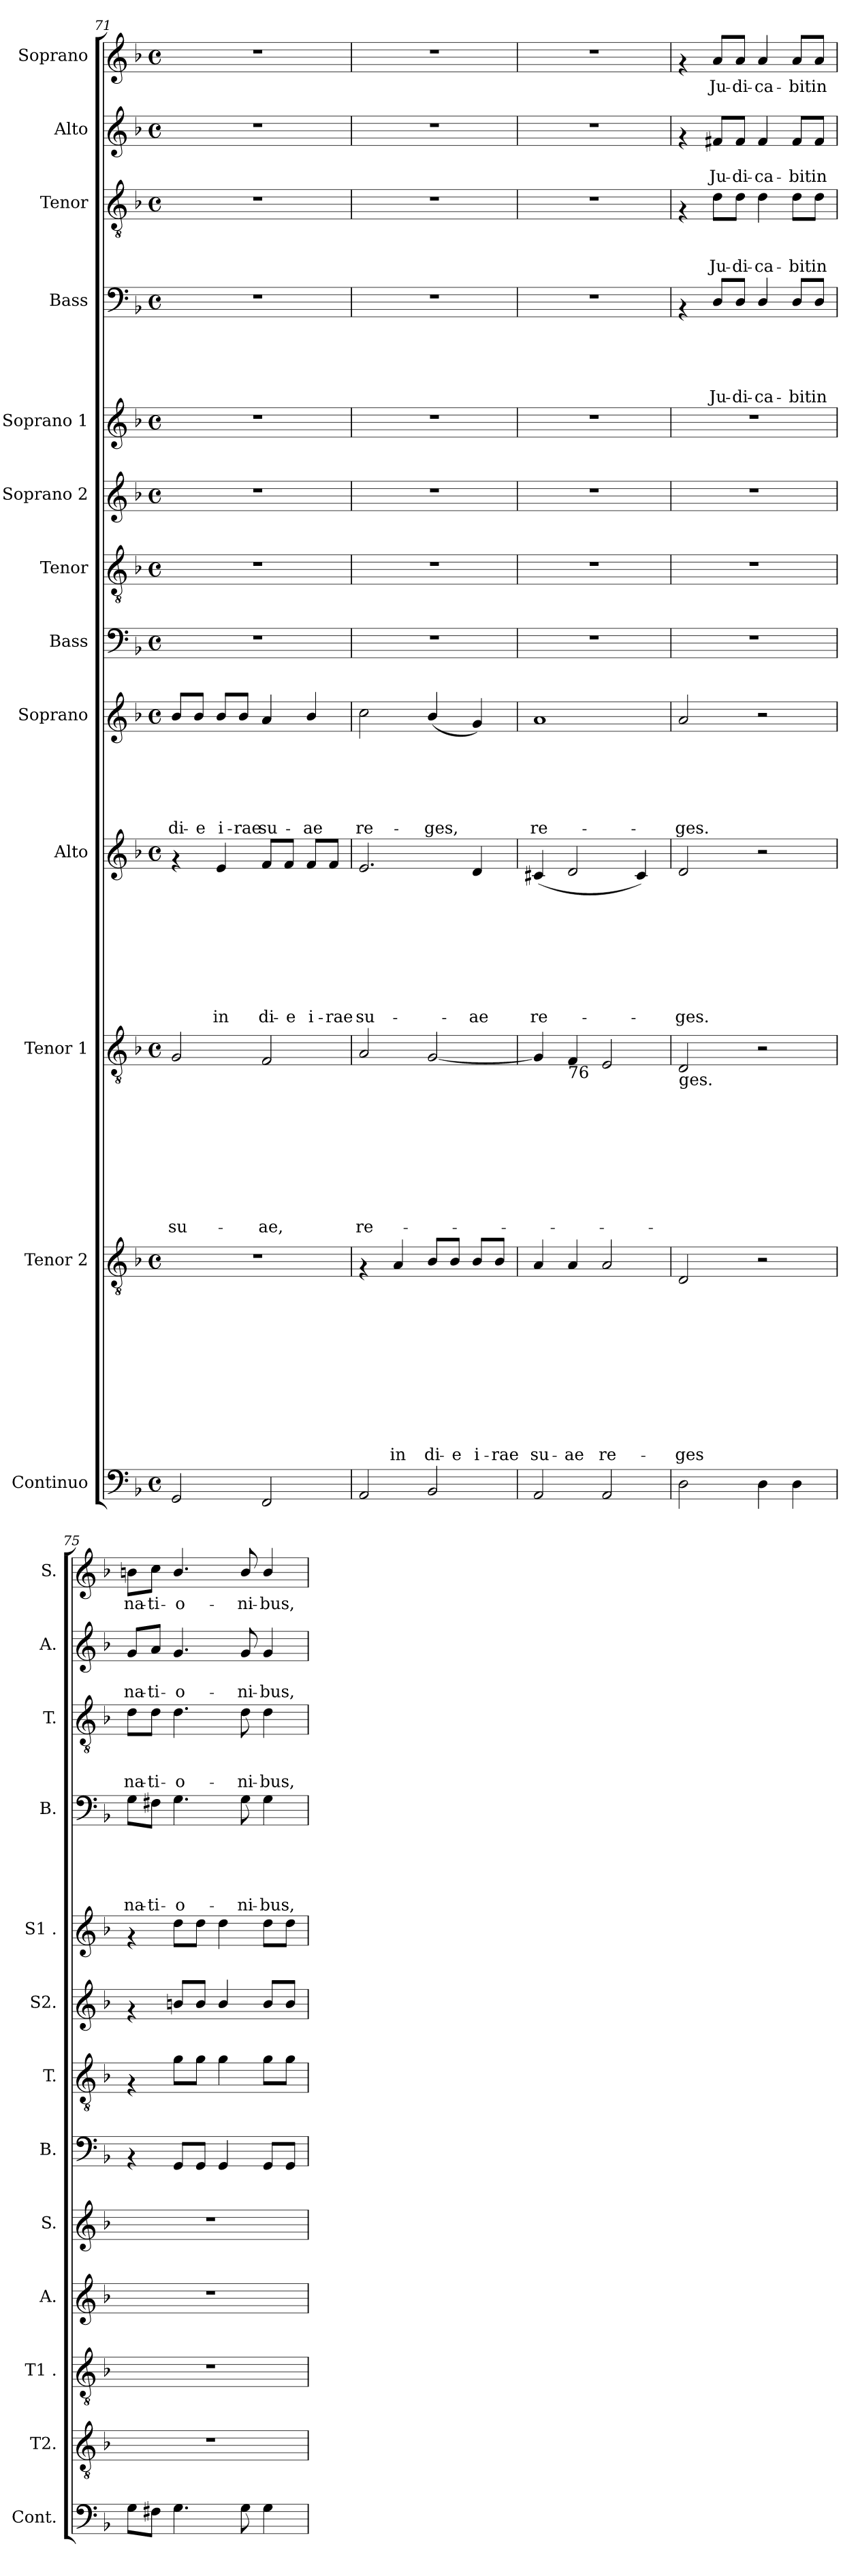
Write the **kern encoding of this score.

**kern	**kern	**text	**text	**text	**text	**text	**text	**text	**text	**text	**text	**text	**kern	**text	**text	**text	**text	**text	**text	**text	**text	**text	**kern	**text	**text	**text	**text	**text	**text	**text	**text	**kern	**text	**text	**text	**text	**text	**text	**kern	**kern	**kern	**kern	**kern	**text	**text	**text	**text	**text	**kern	**text	**text	**text	**kern	**text	**text	**kern	**text
*part13	*part12	*part12	*part12	*part12	*part12	*part12	*part12	*part12	*part12	*part12	*part12	*part12	*part11	*part11	*part11	*part11	*part11	*part11	*part11	*part11	*part11	*part11	*part10	*part10	*part10	*part10	*part10	*part10	*part10	*part10	*part10	*part9	*part9	*part9	*part9	*part9	*part9	*part9	*part8	*part7	*part6	*part5	*part4	*part4	*part4	*part4	*part4	*part4	*part3	*part3	*part3	*part3	*part2	*part2	*part2	*part1	*part1
*staff13	*staff12	*staff12	*staff12	*staff12	*staff12	*staff12	*staff12	*staff12	*staff12	*staff12	*staff12	*staff12	*staff11	*staff11	*staff11	*staff11	*staff11	*staff11	*staff11	*staff11	*staff11	*staff11	*staff10	*staff10	*staff10	*staff10	*staff10	*staff10	*staff10	*staff10	*staff10	*staff9	*staff9	*staff9	*staff9	*staff9	*staff9	*staff9	*staff8	*staff7	*staff6	*staff5	*staff4	*staff4	*staff4	*staff4	*staff4	*staff4	*staff3	*staff3	*staff3	*staff3	*staff2	*staff2	*staff2	*staff1	*staff1
*I"Continuo	*I"Tenor 2	*	*	*	*	*	*	*	*	*	*	*	*I"Tenor 1	*	*	*	*	*	*	*	*	*	*I"Alto	*	*	*	*	*	*	*	*	*I"Soprano	*	*	*	*	*	*	*I"Bass	*I"Tenor	*I"Soprano 2	*I"Soprano 1	*I"Bass	*	*	*	*	*	*I"Tenor	*	*	*	*I"Alto	*	*	*I"Soprano	*
*I'Cont.	*I'T2.	*	*	*	*	*	*	*	*	*	*	*	*I'T1 .	*	*	*	*	*	*	*	*	*	*I'A.	*	*	*	*	*	*	*	*	*I'S.	*	*	*	*	*	*	*I'B.	*I'T.	*I'S2.	*I'S1 .	*I'B.	*	*	*	*	*	*I'T.	*	*	*	*I'A.	*	*	*I'S.	*
*clefF4	*clefGv2	*	*	*	*	*	*	*	*	*	*	*	*clefGv2	*	*	*	*	*	*	*	*	*	*clefG2	*	*	*	*	*	*	*	*	*clefG2	*	*	*	*	*	*	*clefF4	*clefGv2	*clefG2	*clefG2	*clefF4	*	*	*	*	*	*clefGv2	*	*	*	*clefG2	*	*	*clefG2	*
*	*	*	*	*	*	*	*	*	*	*	*	*	*	*	*	*	*	*	*	*	*	*	*	*	*	*	*	*	*	*	*	*	*	*	*	*	*	*	*ITrd7c12	*	*	*	*	*	*	*	*	*	*	*	*	*	*	*	*	*	*
*k[b-]	*k[b-]	*	*	*	*	*	*	*	*	*	*	*	*k[b-]	*	*	*	*	*	*	*	*	*	*k[b-]	*	*	*	*	*	*	*	*	*k[b-]	*	*	*	*	*	*	*k[b-]	*k[b-]	*k[b-]	*k[b-]	*k[b-]	*	*	*	*	*	*k[b-]	*	*	*	*k[b-]	*	*	*k[b-]	*
*F:	*F:	*	*	*	*	*	*	*	*	*	*	*	*F:	*	*	*	*	*	*	*	*	*	*F:	*	*	*	*	*	*	*	*	*F:	*	*	*	*	*	*	*F:	*F:	*F:	*F:	*F:	*	*	*	*	*	*F:	*	*	*	*F:	*	*	*F:	*
*M4/4	*M4/4	*	*	*	*	*	*	*	*	*	*	*	*M4/4	*	*	*	*	*	*	*	*	*	*M4/4	*	*	*	*	*	*	*	*	*M4/4	*	*	*	*	*	*	*M4/4	*M4/4	*M4/4	*M4/4	*M4/4	*	*	*	*	*	*M4/4	*	*	*	*M4/4	*	*	*M4/4	*
*met(c)	*met(c)	*	*	*	*	*	*	*	*	*	*	*	*met(c)	*	*	*	*	*	*	*	*	*	*met(c)	*	*	*	*	*	*	*	*	*met(c)	*	*	*	*	*	*	*met(c)	*met(c)	*met(c)	*met(c)	*met(c)	*	*	*	*	*	*met(c)	*	*	*	*met(c)	*	*	*met(c)	*
=71	=71	=71	=71	=71	=71	=71	=71	=71	=71	=71	=71	=71	=71	=71	=71	=71	=71	=71	=71	=71	=71	=71	=71	=71	=71	=71	=71	=71	=71	=71	=71	=71	=71	=71	=71	=71	=71	=71	=71	=71	=71	=71	=71	=71	=71	=71	=71	=71	=71	=71	=71	=71	=71	=71	=71	=71	=71
!	!	!	!	!	!	!	!	!	!	!	!	!	!	!	!	!	!	!	!	!	!	!LO:LY:b	!	!	!	!	!	!	!	!	!	!	!	!	!	!	!	!LO:LY:b	!	!	!	!	!	!	!	!	!	!	!	!	!	!	!	!	!	!	!
2GG/	1r	.	.	.	.	.	.	.	.	.	.	.	2G/	.	.	.	.	.	.	.	.	su-	4rf	.	.	.	.	.	.	.	.	8b-/L	.	.	.	.	.	di-	1r	1r	1r	1r	1r	.	.	.	.	.	1r	.	.	.	1r	.	.	1r	.
!	!	!	!	!	!	!	!	!	!	!	!	!	!	!	!	!	!	!	!	!	!	!	!	!	!	!	!	!	!	!	!	!	!	!	!	!	!	!LO:LY:b	!	!	!	!	!	!	!	!	!	!	!	!	!	!	!	!	!	!	!
.	.	.	.	.	.	.	.	.	.	.	.	.	.	.	.	.	.	.	.	.	.	.	.	.	.	.	.	.	.	.	.	8b-/J	.	.	.	.	.	-e	.	.	.	.	.	.	.	.	.	.	.	.	.	.	.	.	.	.	.
!	!	!	!	!	!	!	!	!	!	!	!	!	!	!	!	!	!	!	!	!	!	!	!	!	!	!	!	!	!	!	!LO:LY:b	!	!	!	!	!	!	!LO:LY:b	!	!	!	!	!	!	!	!	!	!	!	!	!	!	!	!	!	!	!
.	.	.	.	.	.	.	.	.	.	.	.	.	.	.	.	.	.	.	.	.	.	.	4e/	.	.	.	.	.	.	.	in	8b-/L	.	.	.	.	.	i-	.	.	.	.	.	.	.	.	.	.	.	.	.	.	.	.	.	.	.
!	!	!	!	!	!	!	!	!	!	!	!	!	!	!	!	!	!	!	!	!	!	!	!	!	!	!	!	!	!	!	!	!	!	!	!	!	!	!LO:LY:b	!	!	!	!	!	!	!	!	!	!	!	!	!	!	!	!	!	!	!
.	.	.	.	.	.	.	.	.	.	.	.	.	.	.	.	.	.	.	.	.	.	.	.	.	.	.	.	.	.	.	.	8b-/J	.	.	.	.	.	-rae	.	.	.	.	.	.	.	.	.	.	.	.	.	.	.	.	.	.	.
!	!	!	!	!	!	!	!	!	!	!	!	!	!	!	!	!	!	!	!	!	!	!LO:LY:b	!	!	!	!	!	!	!	!	!LO:LY:b	!	!	!	!	!	!	!LO:LY:b	!	!	!	!	!	!	!	!	!	!	!	!	!	!	!	!	!	!	!
2FF/	.	.	.	.	.	.	.	.	.	.	.	.	2F/	.	.	.	.	.	.	.	.	-ae,	8f/L	.	.	.	.	.	.	.	di-	4a/	.	.	.	.	.	su-	.	.	.	.	.	.	.	.	.	.	.	.	.	.	.	.	.	.	.
!	!	!	!	!	!	!	!	!	!	!	!	!	!	!	!	!	!	!	!	!	!	!	!	!	!	!	!	!	!	!	!LO:LY:b	!	!	!	!	!	!	!	!	!	!	!	!	!	!	!	!	!	!	!	!	!	!	!	!	!	!
.	.	.	.	.	.	.	.	.	.	.	.	.	.	.	.	.	.	.	.	.	.	.	8f/J	.	.	.	.	.	.	.	-e	.	.	.	.	.	.	.	.	.	.	.	.	.	.	.	.	.	.	.	.	.	.	.	.	.	.
!	!	!	!	!	!	!	!	!	!	!	!	!	!	!	!	!	!	!	!	!	!	!	!	!	!	!	!	!	!	!	!LO:LY:b	!	!	!	!	!	!	!LO:LY:b	!	!	!	!	!	!	!	!	!	!	!	!	!	!	!	!	!	!	!
.	.	.	.	.	.	.	.	.	.	.	.	.	.	.	.	.	.	.	.	.	.	.	8f/L	.	.	.	.	.	.	.	i-	4b-/	.	.	.	.	.	-ae	.	.	.	.	.	.	.	.	.	.	.	.	.	.	.	.	.	.	.
!	!	!	!	!	!	!	!	!	!	!	!	!	!	!	!	!	!	!	!	!	!	!	!	!	!	!	!	!	!	!	!LO:LY:b	!	!	!	!	!	!	!	!	!	!	!	!	!	!	!	!	!	!	!	!	!	!	!	!	!	!
.	.	.	.	.	.	.	.	.	.	.	.	.	.	.	.	.	.	.	.	.	.	.	8f/J	.	.	.	.	.	.	.	-rae	.	.	.	.	.	.	.	.	.	.	.	.	.	.	.	.	.	.	.	.	.	.	.	.	.	.
=72	=72	=72	=72	=72	=72	=72	=72	=72	=72	=72	=72	=72	=72	=72	=72	=72	=72	=72	=72	=72	=72	=72	=72	=72	=72	=72	=72	=72	=72	=72	=72	=72	=72	=72	=72	=72	=72	=72	=72	=72	=72	=72	=72	=72	=72	=72	=72	=72	=72	=72	=72	=72	=72	=72	=72	=72	=72
!	!	!	!	!	!	!	!	!	!	!	!	!	!	!	!	!	!	!	!	!	!	!LO:LY:b	!	!	!	!	!	!	!	!	!LO:LY:b	!	!	!	!	!	!	!LO:LY:b	!	!	!	!	!	!	!	!	!	!	!	!	!	!	!	!	!	!	!
2AA/	4rF	.	.	.	.	.	.	.	.	.	.	.	2A/	.	.	.	.	.	.	.	.	re-	2.e/	.	.	.	.	.	.	.	su-	2cc\	.	.	.	.	.	re-	1r	1r	1r	1r	1r	.	.	.	.	.	1r	.	.	.	1r	.	.	1r	.
!	!	!	!	!	!	!	!	!	!	!	!	!LO:LY:b	!	!	!	!	!	!	!	!	!	!	!	!	!	!	!	!	!	!	!	!	!	!	!	!	!	!	!	!	!	!	!	!	!	!	!	!	!	!	!	!	!	!	!	!	!
.	4A/	.	.	.	.	.	.	.	.	.	.	in	.	.	.	.	.	.	.	.	.	.	.	.	.	.	.	.	.	.	.	.	.	.	.	.	.	.	.	.	.	.	.	.	.	.	.	.	.	.	.	.	.	.	.	.	.
!	!	!	!	!	!	!	!	!	!	!	!	!LO:LY:b	!	!	!	!	!	!	!	!	!	!	!	!	!	!	!	!	!	!	!	!	!	!	!	!	!	!LO:LY:b	!	!	!	!	!	!	!	!	!	!	!	!	!	!	!	!	!	!	!
2BB-/	8B-/L	.	.	.	.	.	.	.	.	.	.	di-	[<2G/	.	.	.	.	.	.	.	.	.	.	.	.	.	.	.	.	.	.	(<4b-/	.	.	.	.	.	-ges,	.	.	.	.	.	.	.	.	.	.	.	.	.	.	.	.	.	.	.
!	!	!	!	!	!	!	!	!	!	!	!	!LO:LY:b	!	!	!	!	!	!	!	!	!	!	!	!	!	!	!	!	!	!	!	!	!	!	!	!	!	!	!	!	!	!	!	!	!	!	!	!	!	!	!	!	!	!	!	!	!
.	8B-/J	.	.	.	.	.	.	.	.	.	.	-e	.	.	.	.	.	.	.	.	.	.	.	.	.	.	.	.	.	.	.	.	.	.	.	.	.	.	.	.	.	.	.	.	.	.	.	.	.	.	.	.	.	.	.	.	.
!	!	!	!	!	!	!	!	!	!	!	!	!LO:LY:b	!	!	!	!	!	!	!	!	!	!	!	!	!	!	!	!	!	!	!LO:LY:b	!	!	!	!	!	!	!	!	!	!	!	!	!	!	!	!	!	!	!	!	!	!	!	!	!	!
.	8B-/L	.	.	.	.	.	.	.	.	.	.	i-	.	.	.	.	.	.	.	.	.	.	4d/	.	.	.	.	.	.	.	-ae	4g/)	.	.	.	.	.	.	.	.	.	.	.	.	.	.	.	.	.	.	.	.	.	.	.	.	.
!	!	!	!	!	!	!	!	!	!	!	!	!LO:LY:b	!	!	!	!	!	!	!	!	!	!	!	!	!	!	!	!	!	!	!	!	!	!	!	!	!	!	!	!	!	!	!	!	!	!	!	!	!	!	!	!	!	!	!	!	!
.	8B-/J	.	.	.	.	.	.	.	.	.	.	-rae	.	.	.	.	.	.	.	.	.	.	.	.	.	.	.	.	.	.	.	.	.	.	.	.	.	.	.	.	.	.	.	.	.	.	.	.	.	.	.	.	.	.	.	.	.
=73	=73	=73	=73	=73	=73	=73	=73	=73	=73	=73	=73	=73	=73	=73	=73	=73	=73	=73	=73	=73	=73	=73	=73	=73	=73	=73	=73	=73	=73	=73	=73	=73	=73	=73	=73	=73	=73	=73	=73	=73	=73	=73	=73	=73	=73	=73	=73	=73	=73	=73	=73	=73	=73	=73	=73	=73	=73
!	!	!	!	!	!	!	!	!	!	!	!	!LO:LY:b	!	!	!	!	!	!	!	!	!	!	!	!	!	!	!	!	!	!	!LO:LY:b	!	!	!	!	!	!	!LO:LY:b	!	!	!	!	!	!	!	!	!	!	!	!	!	!	!	!	!	!	!
2AA/	4A/	.	.	.	.	.	.	.	.	.	.	su-	4G/]	.	.	.	.	.	.	.	.	.	(>4c#X/	.	.	.	.	.	.	.	re-	1a	.	.	.	.	.	re-	1r	1r	1r	1r	1r	.	.	.	.	.	1r	.	.	.	1r	.	.	1r	.
!	!	!	!	!	!	!	!	!	!	!	!	!	!LO:TX:b:t=76	!	!	!	!	!	!	!	!	!	!	!	!	!	!	!	!	!	!	!	!	!	!	!	!	!	!	!	!	!	!	!	!	!	!	!	!	!	!	!	!	!	!	!	!
!	!	!	!	!	!	!	!	!	!	!	!	!LO:LY:b	!	!	!	!	!	!	!	!	!	!	!	!	!	!	!	!	!	!	!	!	!	!	!	!	!	!	!	!	!	!	!	!	!	!	!	!	!	!	!	!	!	!	!	!	!
.	4A/	.	.	.	.	.	.	.	.	.	.	-ae	4F/	.	.	.	.	.	.	.	.	.	2d/	.	.	.	.	.	.	.	.	.	.	.	.	.	.	.	.	.	.	.	.	.	.	.	.	.	.	.	.	.	.	.	.	.	.
!	!	!	!	!	!	!	!	!	!	!	!	!LO:LY:b	!	!	!	!	!	!	!	!	!	!	!	!	!	!	!	!	!	!	!	!	!	!	!	!	!	!	!	!	!	!	!	!	!	!	!	!	!	!	!	!	!	!	!	!	!
2AA/	2A/	.	.	.	.	.	.	.	.	.	.	re-	2E/	.	.	.	.	.	.	.	.	.	.	.	.	.	.	.	.	.	.	.	.	.	.	.	.	.	.	.	.	.	.	.	.	.	.	.	.	.	.	.	.	.	.	.	.
.	.	.	.	.	.	.	.	.	.	.	.	.	.	.	.	.	.	.	.	.	.	.	4c#/)	.	.	.	.	.	.	.	.	.	.	.	.	.	.	.	.	.	.	.	.	.	.	.	.	.	.	.	.	.	.	.	.	.	.
=74	=74	=74	=74	=74	=74	=74	=74	=74	=74	=74	=74	=74	=74	=74	=74	=74	=74	=74	=74	=74	=74	=74	=74	=74	=74	=74	=74	=74	=74	=74	=74	=74	=74	=74	=74	=74	=74	=74	=74	=74	=74	=74	=74	=74	=74	=74	=74	=74	=74	=74	=74	=74	=74	=74	=74	=74	=74
!	!	!	!	!	!	!	!	!	!	!	!	!	!LO:TX:b:t=ges.	!	!	!	!	!	!	!	!	!	!	!	!	!	!	!	!	!	!	!	!	!	!	!	!	!	!	!	!	!	!	!	!	!	!	!	!	!	!	!	!	!	!	!	!
!	!	!	!	!	!	!	!	!	!	!	!	!LO:LY:b	!	!	!	!	!	!	!	!	!	!	!	!	!	!	!	!	!	!	!LO:LY:b	!	!	!	!	!	!	!LO:LY:b	!	!	!	!	!	!	!	!	!	!	!	!	!	!	!	!	!	!	!
2D<\	2D/	.	.	.	.	.	.	.	.	.	.	-ges	2D/	.	.	.	.	.	.	.	.	.	2d/	.	.	.	.	.	.	.	-ges.	2a/	.	.	.	.	.	-ges.	1r	1r	1r	1r	4rAA	.	.	.	.	.	4rF	.	.	.	4rf	.	.	4rf	.
!	!	!	!	!	!	!	!	!	!	!	!	!	!	!	!	!	!	!	!	!	!	!	!	!	!	!	!	!	!	!	!	!	!	!	!	!	!	!	!	!	!	!	!	!	!	!	!	!LO:LY:b	!	!	!	!LO:LY:b	!	!	!LO:LY:b	!	!LO:LY:b
.	.	.	.	.	.	.	.	.	.	.	.	.	.	.	.	.	.	.	.	.	.	.	.	.	.	.	.	.	.	.	.	.	.	.	.	.	.	.	.	.	.	.	8D/L	.	.	.	.	Ju-	8d\L	.	.	Ju-	8f#X/L	.	Ju-	8a/L	Ju-
!	!	!	!	!	!	!	!	!	!	!	!	!	!	!	!	!	!	!	!	!	!	!	!	!	!	!	!	!	!	!	!	!	!	!	!	!	!	!	!	!	!	!	!	!	!	!	!	!LO:LY:b	!	!	!	!LO:LY:b	!	!	!LO:LY:b	!	!LO:LY:b
.	.	.	.	.	.	.	.	.	.	.	.	.	.	.	.	.	.	.	.	.	.	.	.	.	.	.	.	.	.	.	.	.	.	.	.	.	.	.	.	.	.	.	8D/J	.	.	.	.	-di-	8d\J	.	.	-di-	8f#/J	.	-di-	8a/J	-di-
!	!	!	!	!	!	!	!	!	!	!	!	!	!	!	!	!	!	!	!	!	!	!	!	!	!	!	!	!	!	!	!	!	!	!	!	!	!	!	!	!	!	!	!	!	!	!	!	!LO:LY:b	!	!	!	!LO:LY:b	!	!	!LO:LY:b	!	!LO:LY:b
4D\	2r	.	.	.	.	.	.	.	.	.	.	.	2r	.	.	.	.	.	.	.	.	.	2r	.	.	.	.	.	.	.	.	2r	.	.	.	.	.	.	.	.	.	.	4D/	.	.	.	.	-ca-	4d\	.	.	-ca-	4f#/	.	-ca-	4a/	-ca-
!	!	!	!	!	!	!	!	!	!	!	!	!	!	!	!	!	!	!	!	!	!	!	!	!	!	!	!	!	!	!	!	!	!	!	!	!	!	!	!	!	!	!	!	!	!	!	!	!LO:LY:b	!	!	!	!LO:LY:b	!	!	!LO:LY:b	!	!LO:LY:b
4D\	.	.	.	.	.	.	.	.	.	.	.	.	.	.	.	.	.	.	.	.	.	.	.	.	.	.	.	.	.	.	.	.	.	.	.	.	.	.	.	.	.	.	8D/L	.	.	.	.	-bit	8d\L	.	.	-bit	8f#/L	.	-bit	8a/L	-bit
!	!	!	!	!	!	!	!	!	!	!	!	!	!	!	!	!	!	!	!	!	!	!	!	!	!	!	!	!	!	!	!	!	!	!	!	!	!	!	!	!	!	!	!	!	!	!	!	!LO:LY:b	!	!	!	!LO:LY:b	!	!	!LO:LY:b	!	!LO:LY:b
.	.	.	.	.	.	.	.	.	.	.	.	.	.	.	.	.	.	.	.	.	.	.	.	.	.	.	.	.	.	.	.	.	.	.	.	.	.	.	.	.	.	.	8D/J	.	.	.	.	in	8d\J	.	.	in	8f#/J	.	in	8a/J	in
!!LO:PB:g=z
=75	=75	=75	=75	=75	=75	=75	=75	=75	=75	=75	=75	=75	=75	=75	=75	=75	=75	=75	=75	=75	=75	=75	=75	=75	=75	=75	=75	=75	=75	=75	=75	=75	=75	=75	=75	=75	=75	=75	=75	=75	=75	=75	=75	=75	=75	=75	=75	=75	=75	=75	=75	=75	=75	=75	=75	=75	=75
!	!	!	!	!	!	!	!	!	!	!	!	!	!	!	!	!	!	!	!	!	!	!	!	!	!	!	!	!	!	!	!	!	!	!	!	!	!	!	!	!	!	!	!	!	!	!	!	!LO:LY:b	!	!	!	!LO:LY:b	!	!	!LO:LY:b	!	!LO:LY:b
8G\L	1r	.	.	.	.	.	.	.	.	.	.	.	1r	.	.	.	.	.	.	.	.	.	1r	.	.	.	.	.	.	.	.	1r	.	.	.	.	.	.	4rAA	4rF	4rf	4rf	8G\L	.	.	.	.	na-	8d\L	.	.	na-	8g/L	.	na-	8bn\L	na-
!	!	!	!	!	!	!	!	!	!	!	!	!	!	!	!	!	!	!	!	!	!	!	!	!	!	!	!	!	!	!	!	!	!	!	!	!	!	!	!	!	!	!	!	!	!	!	!	!LO:LY:b	!	!	!	!LO:LY:b	!	!	!LO:LY:b	!	!LO:LY:b
8F#X\J	.	.	.	.	.	.	.	.	.	.	.	.	.	.	.	.	.	.	.	.	.	.	.	.	.	.	.	.	.	.	.	.	.	.	.	.	.	.	.	.	.	.	8F#X\J	.	.	.	.	-ti-	8d\J	.	.	-ti-	8a/J	.	-ti-	8cc\J	-ti-
!	!	!	!	!	!	!	!	!	!	!	!	!	!	!	!	!	!	!	!	!	!	!	!	!	!	!	!	!	!	!	!	!	!	!	!	!	!	!	!	!	!	!	!	!	!	!	!	!LO:LY:b	!	!	!	!LO:LY:b	!	!	!LO:LY:b	!	!LO:LY:b
4.G\	.	.	.	.	.	.	.	.	.	.	.	.	.	.	.	.	.	.	.	.	.	.	.	.	.	.	.	.	.	.	.	.	.	.	.	.	.	.	8GGG/L	8g\L	8bn/L	8dd\L	4.G\	.	.	.	.	-o-	4.d\	.	.	-o-	4.g/	.	-o-	4.b/	-o-
.	.	.	.	.	.	.	.	.	.	.	.	.	.	.	.	.	.	.	.	.	.	.	.	.	.	.	.	.	.	.	.	.	.	.	.	.	.	.	8GGG/J	8g\J	8b/J	8dd\J	.	.	.	.	.	.	.	.	.	.	.	.	.	.	.
.	.	.	.	.	.	.	.	.	.	.	.	.	.	.	.	.	.	.	.	.	.	.	.	.	.	.	.	.	.	.	.	.	.	.	.	.	.	.	4GGG/	4g\	4b/	4dd\	.	.	.	.	.	.	.	.	.	.	.	.	.	.	.
!	!	!	!	!	!	!	!	!	!	!	!	!	!	!	!	!	!	!	!	!	!	!	!	!	!	!	!	!	!	!	!	!	!	!	!	!	!	!	!	!	!	!	!	!	!	!	!	!LO:LY:b	!	!	!	!LO:LY:b	!	!	!LO:LY:b	!	!LO:LY:b
8G\	.	.	.	.	.	.	.	.	.	.	.	.	.	.	.	.	.	.	.	.	.	.	.	.	.	.	.	.	.	.	.	.	.	.	.	.	.	.	.	.	.	.	8G\	.	.	.	.	-ni-	8d\	.	.	-ni-	8g/	.	-ni-	8b/	-ni-
!	!	!	!	!	!	!	!	!	!	!	!	!	!	!	!	!	!	!	!	!	!	!	!	!	!	!	!	!	!	!	!	!	!	!	!	!	!	!	!	!	!	!	!	!	!	!	!	!LO:LY:b	!	!	!	!LO:LY:b	!	!	!LO:LY:b	!	!LO:LY:b
4G\	.	.	.	.	.	.	.	.	.	.	.	.	.	.	.	.	.	.	.	.	.	.	.	.	.	.	.	.	.	.	.	.	.	.	.	.	.	.	8GGG/L	8g\L	8b/L	8dd\L	4G\	.	.	.	.	-bus,	4d\	.	.	-bus,	4g/	.	-bus,	4b/	-bus,
.	.	.	.	.	.	.	.	.	.	.	.	.	.	.	.	.	.	.	.	.	.	.	.	.	.	.	.	.	.	.	.	.	.	.	.	.	.	.	8GGG/J	8g\J	8b/J	8dd\J	.	.	.	.	.	.	.	.	.	.	.	.	.	.	.
=	=	=	=	=	=	=	=	=	=	=	=	=	=	=	=	=	=	=	=	=	=	=	=	=	=	=	=	=	=	=	=	=	=	=	=	=	=	=	=	=	=	=	=	=	=	=	=	=	=	=	=	=	=	=	=	=	=
*-	*-	*-	*-	*-	*-	*-	*-	*-	*-	*-	*-	*-	*-	*-	*-	*-	*-	*-	*-	*-	*-	*-	*-	*-	*-	*-	*-	*-	*-	*-	*-	*-	*-	*-	*-	*-	*-	*-	*-	*-	*-	*-	*-	*-	*-	*-	*-	*-	*-	*-	*-	*-	*-	*-	*-	*-	*-
